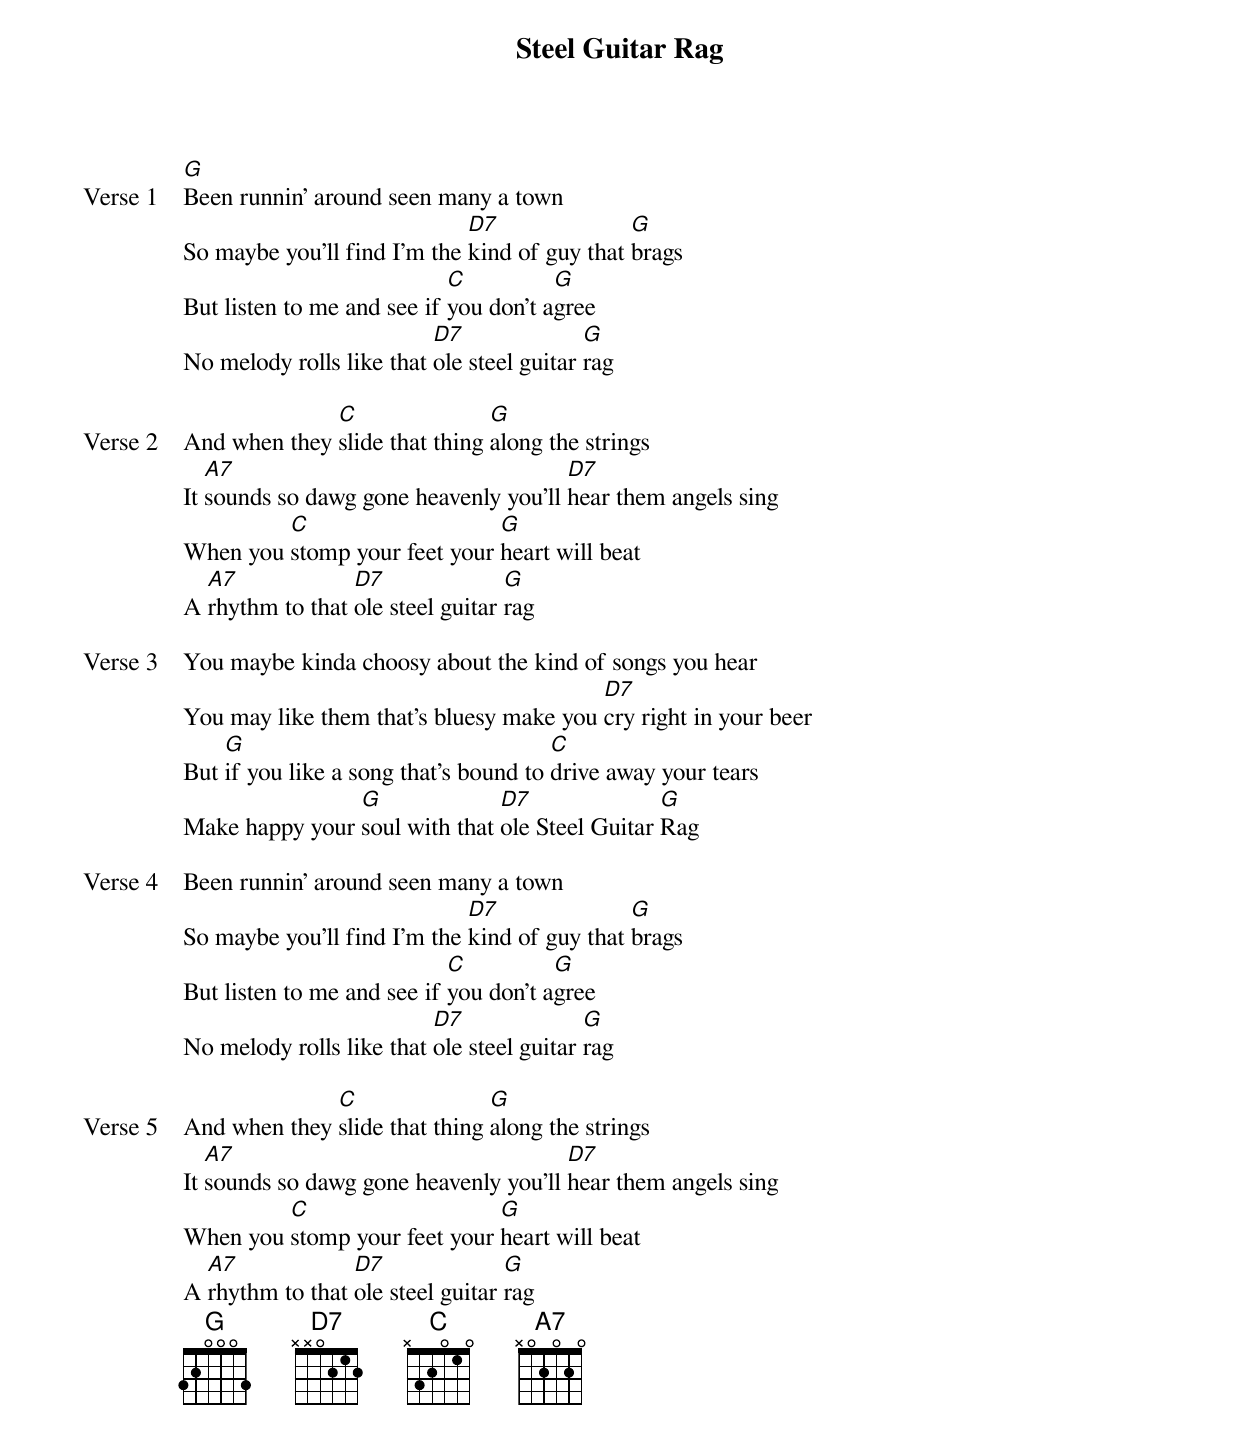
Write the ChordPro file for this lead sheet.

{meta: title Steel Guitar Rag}
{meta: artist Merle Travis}
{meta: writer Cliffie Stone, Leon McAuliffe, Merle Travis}

{start_of_verse: Verse 1}
[G]Been runnin' around seen many a town
So maybe you'll find I'm the [D7]kind of guy that [G]brags
But listen to me and see if [C]you don't a[G]gree
No melody rolls like that [D7]ole steel guitar [G]rag
{end_of_verse}

{start_of_verse: Verse 2}
And when they [C]slide that thing [G]along the strings
It [A7]sounds so dawg gone heavenly you'll [D7]hear them angels sing
When you [C]stomp your feet your [G]heart will beat
A [A7]rhythm to that [D7]ole steel guitar [G]rag
{end_of_verse}

{start_of_verse: Verse 3}
You maybe kinda choosy about the kind of songs you hear
You may like them that's bluesy make you [D7]cry right in your beer
But [G]if you like a song that's bound to [C]drive away your tears
Make happy your [G]soul with that [D7]ole Steel Guitar [G]Rag
{end_of_verse}

{start_of_verse: Verse 4}
Been runnin' around seen many a town
So maybe you'll find I'm the [D7]kind of guy that [G]brags
But listen to me and see if [C]you don't a[G]gree
No melody rolls like that [D7]ole steel guitar [G]rag
{end_of_verse}

{start_of_verse: Verse 5}
And when they [C]slide that thing [G]along the strings
It [A7]sounds so dawg gone heavenly you'll [D7]hear them angels sing
When you [C]stomp your feet your [G]heart will beat
A [A7]rhythm to that [D7]ole steel guitar [G]rag
{end_of_verse}
